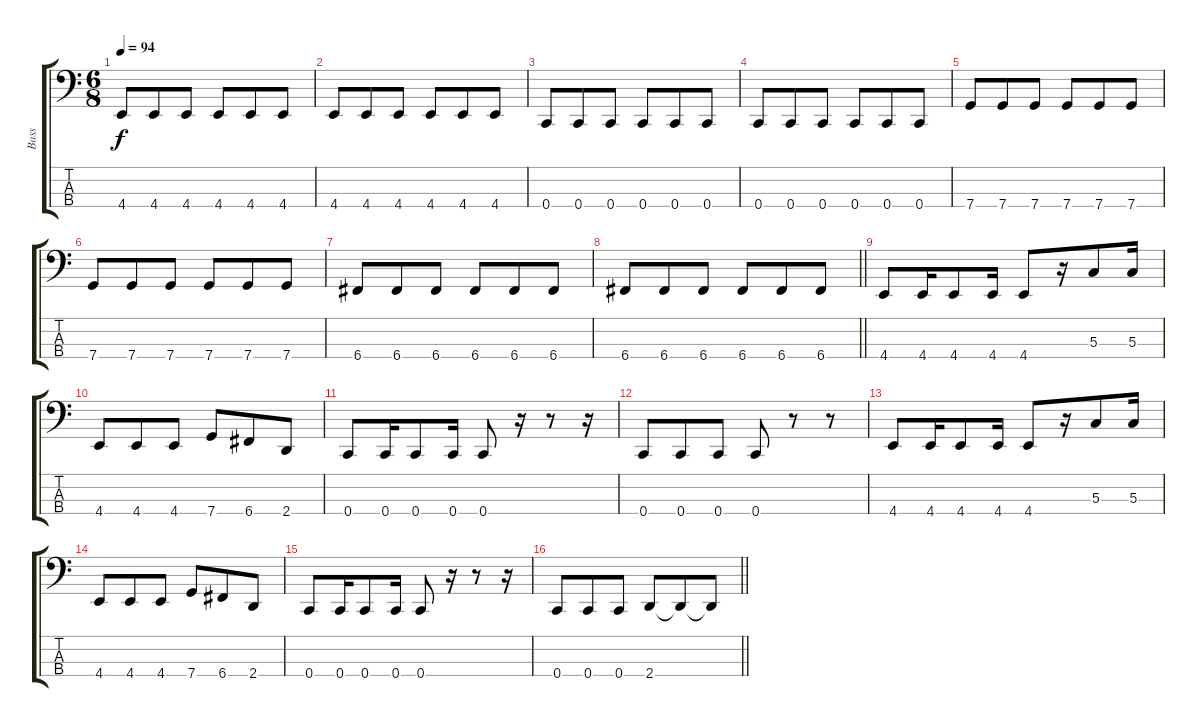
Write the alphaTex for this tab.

\track ("Bass" "Bass") {instrument electricbasspick}
\staff {score tabs}
\tuning (F2 C2 G1 C1) {hide}
\ts (6 8)
\tempo 94
\clef f4
\ks c
4.4.8{dy f} 4.4.8 4.4.8 4.4.8 4.4.8 4.4.8 |
4.4.8 4.4.8 4.4.8 4.4.8 4.4.8 4.4.8 |
0.4.8 0.4.8 0.4.8 0.4.8 0.4.8 0.4.8 |
0.4.8 0.4.8 0.4.8 0.4.8 0.4.8 0.4.8 |
7.4.8 7.4.8 7.4.8 7.4.8 7.4.8 7.4.8 |
7.4.8 7.4.8 7.4.8 7.4.8 7.4.8 7.4.8 |
6.4.8 6.4.8 6.4.8 6.4.8 6.4.8 6.4.8 |
\barLineRight lightlight
6.4.8 6.4.8 6.4.8 6.4.8 6.4.8 6.4.8 |
4.4.8 4.4.16 4.4.8 4.4.16 4.4.8 r.16 5.3.8 5.3.16 |
4.4.8 4.4.8 4.4.8 7.4.8 6.4.8 2.4.8 |
0.4.8 0.4.16 0.4.8 0.4.16 0.4.8 r.16 r.8 r.16 |
0.4.8 0.4.8 0.4.8 0.4.8 r.8 r.8 |
4.4.8 4.4.16 4.4.8 4.4.16 4.4.8 r.16 5.3.8 5.3.16 |
4.4.8 4.4.8 4.4.8 7.4.8 6.4.8 2.4.8 |
0.4.8 0.4.16 0.4.8 0.4.16 0.4.8 r.16 r.8 r.16 |
\barLineRight lightlight
0.4.8 0.4.8 0.4.8 2.4.8 2.4{t}.8 2.4{t}.8
